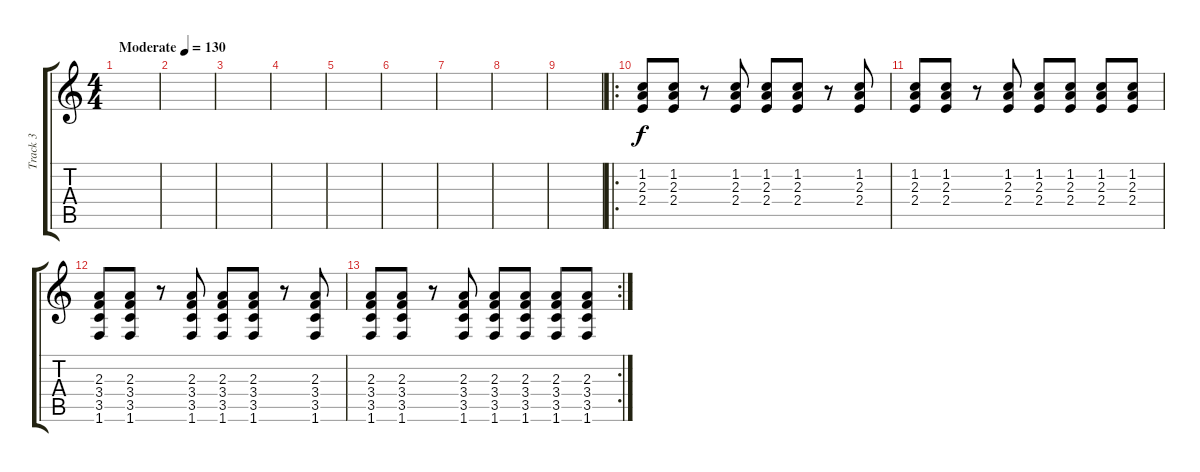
\track ("Track 3" "Track 3") {instrument electricguitarjazz}
\staff {score tabs}
\tuning (E4 B3 G3 D3 A2 E2) {hide}
\ts (4 4)
\tempo (130 "Moderate")
\clef g2
\ks c
|
|
|
|
|
|
|
|
|
\ro
(1.2 2.3 2.4).8 (1.2 2.3 2.4).8 r.8 (1.2 2.3 2.4).8 (1.2 2.3 2.4).8 (1.2 2.3 2.4).8 r.8 (1.2 2.3 2.4).8 |
(1.2 2.3 2.4).8 (1.2 2.3 2.4).8 r.8 (1.2 2.3 2.4).8 (1.2 2.3 2.4).8 (1.2 2.3 2.4).8 (1.2 2.3 2.4).8 (1.2 2.3 2.4).8 |
(2.3 3.4 3.5 1.6).8 (2.3 3.4 3.5 1.6).8 r.8 (2.3 3.4 3.5 1.6).8 (2.3 3.4 3.5 1.6).8 (2.3 3.4 3.5 1.6).8 r.8 (2.3 3.4 3.5 1.6).8 |
\rc 2
(2.3 3.4 3.5 1.6).8 (2.3 3.4 3.5 1.6).8 r.8 (2.3 3.4 3.5 1.6).8 (2.3 3.4 3.5 1.6).8 (2.3 3.4 3.5 1.6).8 (2.3 3.4 3.5 1.6).8 (2.3 3.4 3.5 1.6).8
